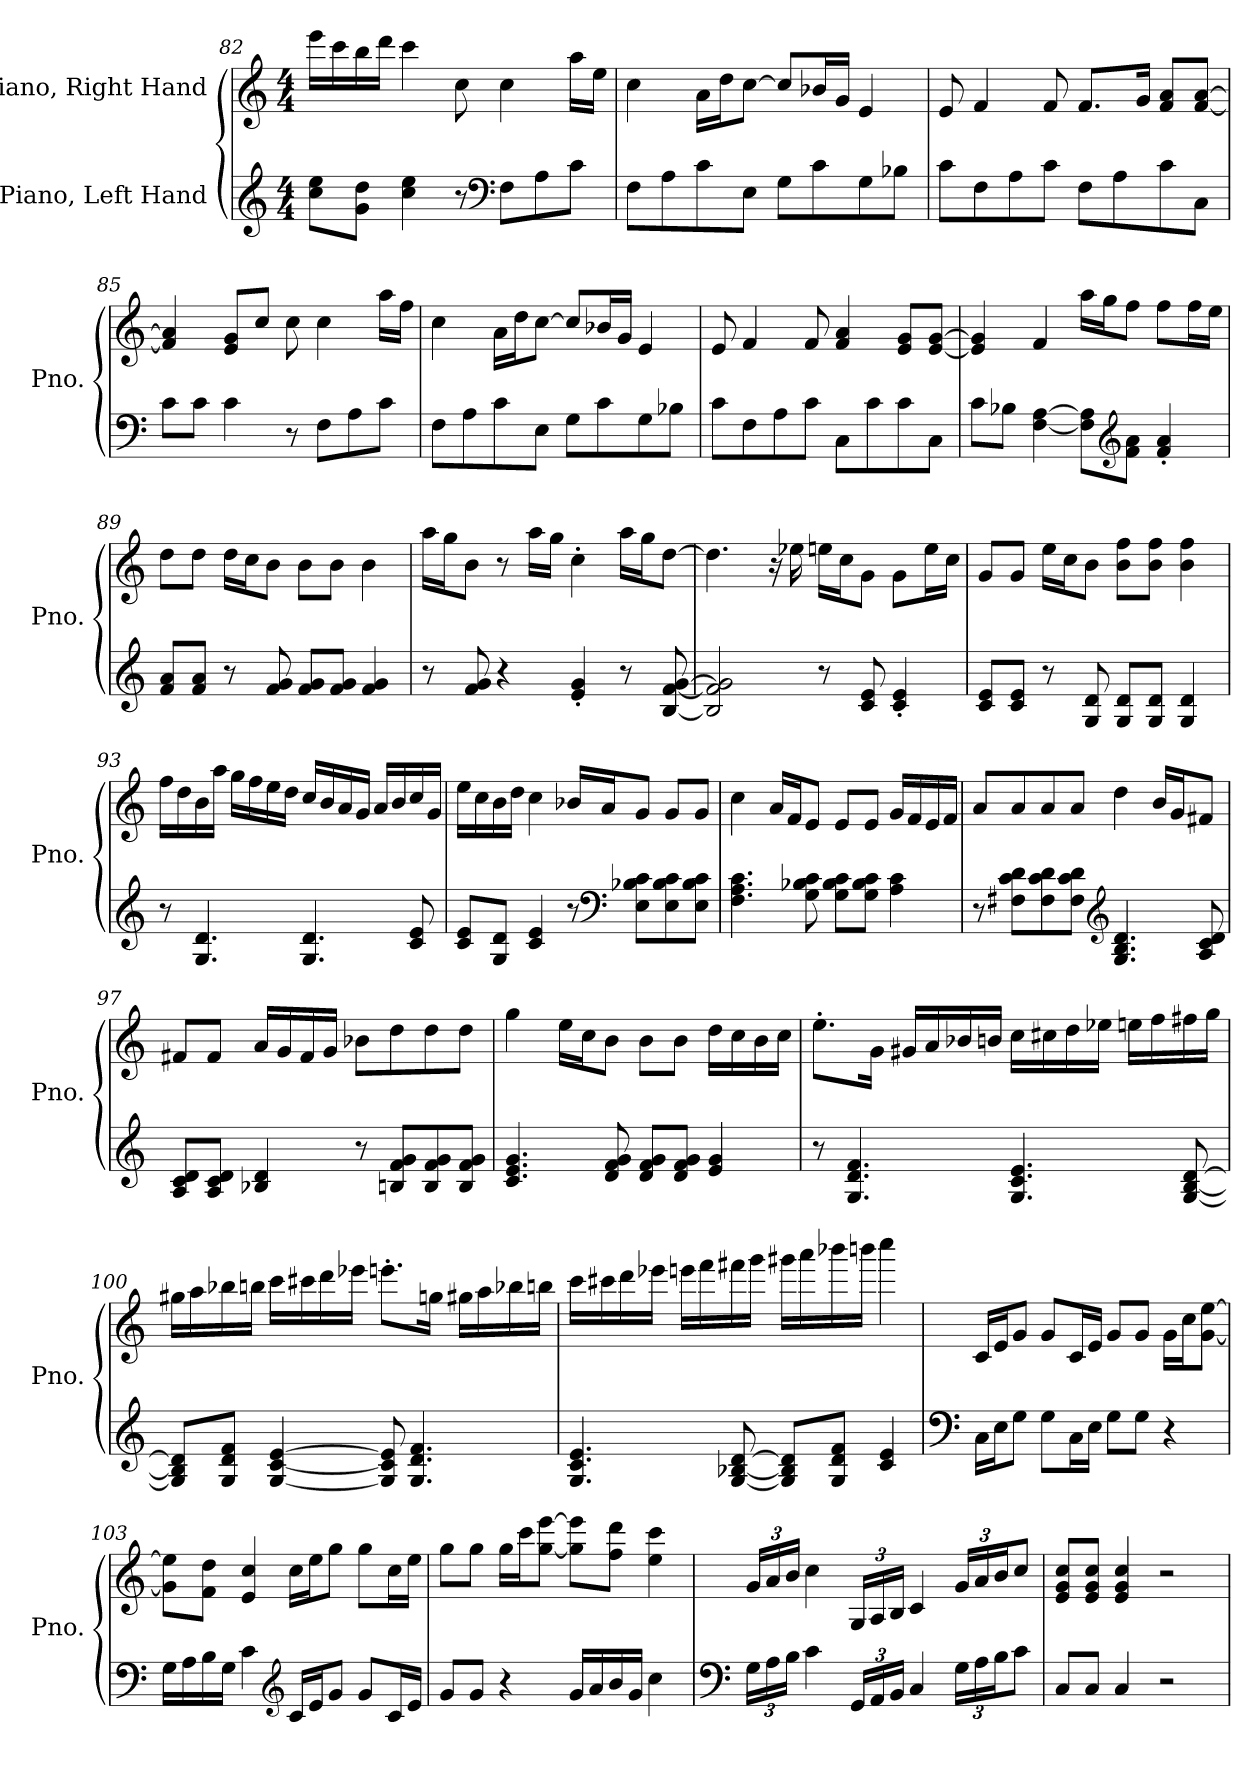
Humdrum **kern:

**kern	**kern
*part2	*part1
*staff2	*staff1
*I"Piano, Left Hand	*I"Piano, Right Hand
*I'Pno.	*I'Pno.
*clefG2	*clefG2
*k[]	*k[]
*M4/4	*M4/4
=82	=82
8cc\ 8ee\L	16eee\LL
.	16ccc\
8g\ 8dd\J	16bb\
.	16ddd\JJ
4cc\ 4ee\	4ccc\
8r	8cc\
*clefF4	*
8F\L	4cc\
8A\	.
8c\J	16aa\LL
.	16ee\JJ
!!LO:LB:g=z
=83	=83
8F\L	4cc\
8A\	.
8c\	16a\LL
.	16dd\J
8E\J	[8cc\J
8G\L	8cc/L]
8c\	16b-X/L
.	16g/JJ
8G\	4e/
8B-X\J	.
=84	=84
8c\L	8e/
8F\	4f/
8A\	.
8c\J	8f/
8F\L	8.f/L
8A\	.
.	16g/Jk
8c\	8f/ 8a/L
8C\J	[8f/ [8a/J
=85	=85
8c\L	4f/] 4a/]
8c\J	.
4c\	8e/ 8g/L
.	8cc/J
8r	8cc\
8F\L	4cc\
8A\	.
8c\J	16aa\LL
.	16ff\JJ
=86	=86
8F\L	4cc\
8A\	.
8c\	16a\LL
.	16dd\J
8E\J	[8cc\J
8G\L	8cc/L]
8c\	16b-X/L
.	16g/JJ
8G\	4e/
8B-X\J	.
!!LO:LB:g=z
=87	=87
8c\L	8e/
8F\	4f/
8A\	.
8c\J	8f/
8C\L	4f/ 4a/
8c\	.
8c\	8e/ 8g/L
8C\J	[8e/ [8g/J
=88	=88
8c\L	4e/] 4g/]
8B-X\J	.
[4F\ [4A\	4f/
8F\] 8A\]L	16aa\LL
.	16gg\J
*clefG2	*
8f\ 8a\J	8ff\J
4f/' 4a/'	8ff\L
.	16ff\L
.	16ee\JJ
=89	=89
8f/ 8a/L	8dd\L
8f/ 8a/J	8dd\J
8r	16dd\LL
.	16cc\J
8f/ 8g/	8b\J
8f/ 8g/L	8b\L
8f/ 8g/J	8b\J
4f/ 4g/	4b\
=90	=90
8r	16aa\LL
.	16gg\J
8f/ 8g/	8b\J
4r	8r
.	16aa\LL
.	16gg\JJ
4e/' 4g/'	4cc'\
8r	16aa\LL
.	16gg\J
[8B/ [8f/ [8g/	[8dd\J
!!LO:PB:g=z
=91	=91
2B/] 2f/] 2g/]	4.dd\]
.	16r
.	16ee-X\
8r	16een\LL
.	16cc\J
8c/ 8e/	8g\J
4c/' 4e/'	8g\L
.	16ee\L
.	16cc\JJ
=92	=92
8c/ 8e/L	8g/L
8c/ 8e/J	8g/J
8r	16ee\LL
.	16cc\J
8G/ 8d/	8b\J
8G/ 8d/L	8b\ 8ff\L
8G/ 8d/J	8b\ 8ff\J
4G/ 4d/	4b\ 4ff\
=93	=93
8r	16ff\LL
.	16dd\
4.G/ 4.d/	16b\
.	16aa\JJ
.	16gg\LL
.	16ff\
.	16ee\
.	16dd\JJ
4.G/ 4.d/	16cc/LL
.	16b/
.	16a/
.	16g/JJ
.	16a/LL
.	16b/
8c/ 8e/	16cc/
.	16g/JJ
!!LO:LB:g=z
=94	=94
8c/ 8e/L	16ee\LL
.	16cc\
8G/ 8d/J	16b\
.	16dd\JJ
4c/ 4e/	4cc\
8r	16b-X/LL
.	16a/J
*clefF4	*
8E\ 8B-X\ 8c\L	8g/J
8E\ 8B-\ 8c\	8g/L
8E\ 8B-\ 8c\J	8g/J
=95	=95
4.F\ 4.A\ 4.c\	4cc\
.	16a/LL
.	16f/J
8G\ 8B-X\ 8c\	8e/J
8G\ 8B-\ 8c\L	8e/L
8G\ 8B-\ 8c\J	8e/J
4A\ 4c\	16g/LL
.	16f/
.	16e/
.	16f/JJ
=96	=96
8r	8a/L
8F#X\ 8c\ 8d\L	8a/
8F#\ 8c\ 8d\	8a/
8F#\ 8c\ 8d\J	8a/J
*clefG2	*
4.G/ 4.B/ 4.d/	4dd\
.	16b/LL
.	16g/J
8A/ 8c/ 8d/	8f#X/J
!!LO:LB:g=z
=97	=97
8A/ 8c/ 8d/L	8f#X/L
8A/ 8c/ 8d/J	8f#/J
4B-X/ 4d/	16a/LL
.	16g/
.	16f#/
.	16g/JJ
8r	8b-X\L
8Bn/ 8f/ 8g/L	8dd\
8B/ 8f/ 8g/	8dd\
8B/ 8f/ 8g/J	8dd\J
=98	=98
4.c/ 4.e/ 4.g/	4gg\
.	16ee\LL
.	16cc\J
8d/ 8f/ 8g/	8b\J
8d/ 8f/ 8g/L	8b\L
8d/ 8f/ 8g/J	8b\J
4e/ 4g/	16dd\LL
.	16cc\
.	16b\
.	16cc\JJ
!!LO:LB:g=z
=99	=99
8r	8.ee'\L
4.G/ 4.d/ 4.f/	.
.	16g\Jk
.	16g#X/LL
.	16a/
.	16b-X/
.	16bn/JJ
4.G/ 4.c/ 4.e/	16cc\LL
.	16cc#X\
.	16dd\
.	16ee-X\JJ
.	16een\LL
.	16ff\
[8G/ [8B/ [8d/	16ff#X\
.	16gg\JJ
=100	=100
8G/] 8B/] 8d/]L	16gg#X\LL
.	16aa\
8G/ 8d/ 8f/J	16bb-X\
.	16bbn\JJ
[4G/ [4c/ [4e/	16ccc\LL
.	16ccc#X\
.	16ddd\
.	16eee-X\JJ
8G/] 8c/] 8e/]	8.eeen'\L
4.G/ 4.d/ 4.f/	.
.	16ggn\Jk
.	16gg#X\LL
.	16aa\
.	16bb-X\
.	16bbn\JJ
!!LO:LB:g=z
=101	=101
4.G/ 4.c/ 4.e/	16ccc\LL
.	16ccc#X\
.	16ddd\
.	16eee-X\JJ
.	16eeen\LL
.	16fff\
[8G/ [8B-X/ [8d/	16fff#X\
.	16ggg\JJ
8G/] 8B-/] 8d/]L	16ggg#X\LL
.	16aaa\
8G/ 8d/ 8f/J	16bbb-X\
.	16bbbn\JJ
4c/ 4e/	4cccc\
=102	=102
*clefF4	*
16C\LL	16c/LL
16E\J	16e/J
8G\J	8g/J
8G\L	8g/L
16C\L	16c/L
16E\JJ	16e/JJ
8G\L	8g/L
8G\J	8g/J
4r	16g\LL
.	16cc\J
.	[8g\ [8ee\J
!!LO:LB:g=z
=103	=103
16G\LL	8g\] 8ee\]L
16A\	.
16B\	8f\ 8dd\J
16G\JJ	.
4c\	4e/ 4cc/
*clefG2	*
16c/LL	16cc\LL
16e/J	16ee\J
8g/J	8gg\J
8g/L	8gg\L
16c/L	16cc\L
16e/JJ	16ee\JJ
=104	=104
8g/L	8gg\L
8g/J	8gg\J
4r	16gg\LL
.	16ccc\J
.	[8gg\ [8eee\J
16g/LL	8gg\] 8eee\]L
16a/	.
16b/	8ff\ 8ddd\J
16g/JJ	.
4cc\	4ee\ 4ccc\
=105	=105
*clefF4	*
*Xbrackettup	*Xbrackettup
24G\LL	24g/LL
24A\	24a/
24B\JJ	24b/JJ
4c\	4cc\
24GG/LL	24G/LL
24AA/	24A/
24BB/JJ	24B/JJ
4C/	4c/
24G\LL	24g/LL
24A\	24a/
24B\J	24b/J
8c\J	8cc/J
=106	=106
8C/L	8e/ 8g/ 8cc/L
8C/J	8e/ 8g/ 8cc/J
4C/	4e/ 4g/ 4cc/
2r	2r
=	=
*-	*-
